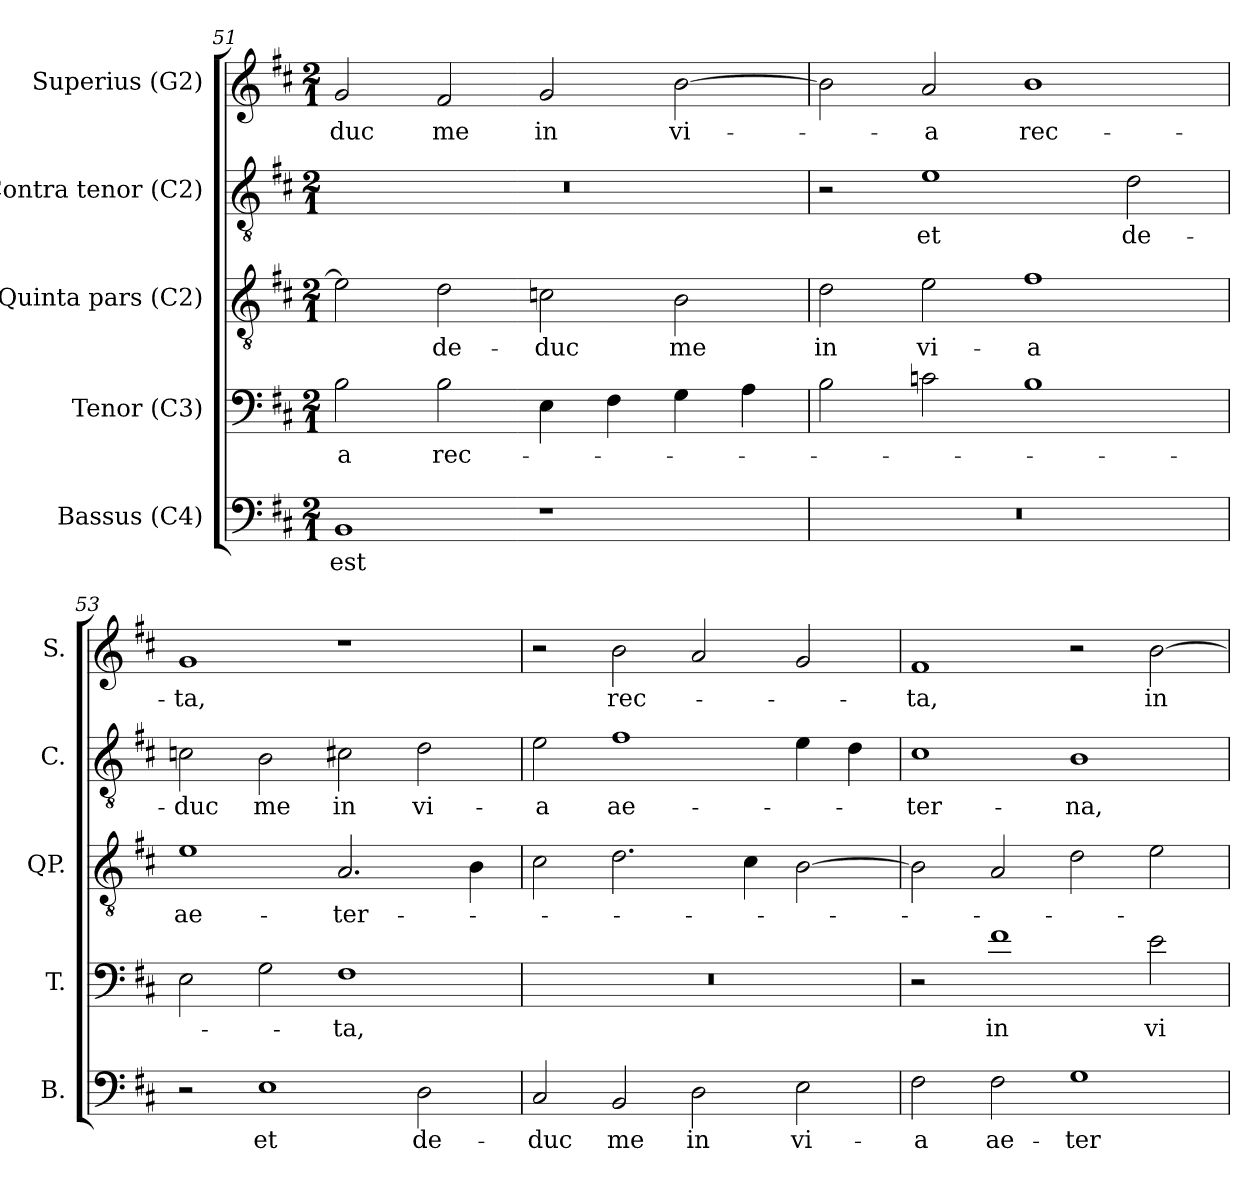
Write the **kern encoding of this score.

**kern	**text	**kern	**text	**kern	**text	**kern	**text	**kern	**text
*part5	*part5	*part4	*part4	*part3	*part3	*part2	*part2	*part1	*part1
*staff5	*staff5	*staff4	*staff4	*staff3	*staff3	*staff2	*staff2	*staff1	*staff1
*I"Bassus (C4)	*	*I"Tenor (C3)	*	*I"Quinta pars (C2)	*	*I"Contra tenor (C2)	*	*I"Superius (G2)	*
*I'B.	*	*I'T.	*	*I'QP.	*	*I'C.	*	*I'S.	*
*clefF4	*	*clefF4	*	*clefGv2	*	*clefGv2	*	*clefG2	*
*	*	*ITrd7c12	*	*ITrd7c12	*	*ITrd7c12	*	*	*
*k[f#c#]	*	*k[f#c#]	*	*k[f#c#]	*	*k[f#c#]	*	*k[f#c#]	*
*D:	*	*D:	*	*D:	*	*D:	*	*D:	*
*M2/1	*	*M2/1	*	*M2/1	*	*M2/1	*	*M2/1	*
=51	=51	=51	=51	=51	=51	=51	=51	=51	=51
!	!LO:LY:b:color=#000000	!	!	!	!	!	!	!	!
!	!	!	!LO:LY:b:color=#000000	!	!	!LO:N:vis=1	!	!	!
!	!	!	!	!	!	!	!	!	!LO:LY:b:color=#000000
1BBi	est	2BBi\	-a	2Ei\]	.	0r	.	2gi/	-duc
!	!	!	!LO:LY:b:color=#000000	!	!	!	!	!	!
!	!	!	!	!	!LO:LY:b:color=#000000	!	!	!	!
!	!	!	!	!	!	!	!	!	!LO:LY:b:color=#000000
.	.	2BBi\	rec-	2Di\	de-	.	.	2f#i/	me
!	!	!	!	!	!LO:LY:b:color=#000000	!	!	!	!
!	!	!	!	!	!	!	!	!	!LO:LY:b:color=#000000
1r	.	4EEi\	.	2Ci\	-duc	.	.	2gi/	in
.	.	4FF#i\	.	.	.	.	.	.	.
!	!	!	!	!	!LO:LY:b:color=#000000	!	!	!	!
!	!	!	!	!	!	!	!	!	!LO:LY:b:color=#000000
.	.	4GGi\	.	2BBi\	me	.	.	[2bi\	vi-
.	.	4AAi\	.	.	.	.	.	.	.
=52	=52	=52	=52	=52	=52	=52	=52	=52	=52
!LO:N:vis=1	!	!	!	!	!	!	!	!	!
!	!	!	!	!	!LO:LY:b:color=#000000	!	!	!	!
0r	.	2BBi\	.	2Di\	in	2r	.	2bi\]	.
!	!	!	!	!	!LO:LY:b:color=#000000	!	!	!	!
!	!	!	!	!	!	!	!LO:LY:b:color=#000000	!	!
!	!	!	!	!	!	!	!	!	!LO:LY:b:color=#000000
.	.	2Ci\	.	2Ei\	vi-	1Ei	et	2ai/	-a
!	!	!	!	!	!LO:LY:b:color=#000000	!	!	!	!
!	!	!	!	!	!	!	!	!	!LO:LY:b:color=#000000
.	.	1BBi	.	1F#i	-a	.	.	1bi	rec-
!	!	!	!	!	!	!	!LO:LY:b:color=#000000	!	!
.	.	.	.	.	.	2Di\	de-	.	.
!!LO:LB:g=z
=53	=53	=53	=53	=53	=53	=53	=53	=53	=53
!	!	!	!	!	!LO:LY:b:color=#000000	!	!	!	!
!	!	!	!	!	!	!	!LO:LY:b:color=#000000	!	!
!	!	!	!	!	!	!	!	!	!LO:LY:b:color=#000000
2r	.	2EEi\	.	1Ei	ae-	2Ci\	-duc	1gi	-ta,
!	!LO:LY:b:color=#000000	!	!	!	!	!	!	!	!
!	!	!	!	!	!	!	!LO:LY:b:color=#000000	!	!
1Ei	et	2GGi\	.	.	.	2BBi\	me	.	.
!	!	!	!LO:LY:b:color=#000000	!	!	!	!	!	!
!	!	!	!	!	!LO:LY:b:color=#000000	!	!	!	!
!	!	!	!	!	!	!	!LO:LY:b:color=#000000	!	!
.	.	1FF#i	-ta,	2.AAi/	-ter-	2C#i\	in	1r	.
!	!LO:LY:b:color=#000000	!	!	!	!	!	!	!	!
!	!	!	!	!	!	!	!LO:LY:b:color=#000000	!	!
2Di\	de-	.	.	.	.	2Di\	vi-	.	.
.	.	.	.	4BBi\	.	.	.	.	.
=54	=54	=54	=54	=54	=54	=54	=54	=54	=54
!	!LO:LY:b:color=#000000	!LO:N:vis=1	!	!	!	!	!	!	!
!	!	!	!	!	!	!	!LO:LY:b:color=#000000	!	!
2C#i/	-duc	0r	.	2C#i\	.	2Ei\	-a	2r	.
!	!LO:LY:b:color=#000000	!	!	!	!	!	!	!	!
!	!	!	!	!	!	!	!LO:LY:b:color=#000000	!	!
!	!	!	!	!	!	!	!	!	!LO:LY:b:color=#000000
2BBi/	me	.	.	2.Di\	.	1F#i	ae-	2bi\	rec-
!	!LO:LY:b:color=#000000	!	!	!	!	!	!	!	!
2Di\	in	.	.	.	.	.	.	2ai/	.
.	.	.	.	4C#i\	.	.	.	.	.
!	!LO:LY:b:color=#000000	!	!	!	!	!	!	!	!
2Ei\	vi-	.	.	[2BBi\	.	4Ei\	.	2gi/	.
.	.	.	.	.	.	4Di\	.	.	.
=55	=55	=55	=55	=55	=55	=55	=55	=55	=55
!	!LO:LY:b:color=#000000	!	!	!	!	!	!	!	!
!	!	!	!	!	!	!	!LO:LY:b:color=#000000	!	!
!	!	!	!	!	!	!	!	!	!LO:LY:b:color=#000000
2F#i\	-a	2r	.	2BBi\]	.	1C#i	-ter-	1f#i	-ta,
!	!LO:LY:b:color=#000000	!	!	!	!	!	!	!	!
!	!	!	!LO:LY:b:color=#000000	!	!	!	!	!	!
2F#i\	ae-	1F#i	in	2AAi/	.	.	.	.	.
!	!LO:LY:b:color=#000000	!	!	!	!	!	!	!	!
!	!	!	!	!	!	!	!LO:LY:b:color=#000000	!	!
1Gi	-ter-	.	.	2Di\	.	1BBi	-na,	2r	.
!	!	!	!LO:LY:b:color=#000000	!	!	!	!	!	!
!	!	!	!	!	!	!	!	!	!LO:LY:b:color=#000000
.	.	2Ei\	vi-	2Ei\	.	.	.	[2bi\	in
=	=	=	=	=	=	=	=	=	=
*-	*-	*-	*-	*-	*-	*-	*-	*-	*-
